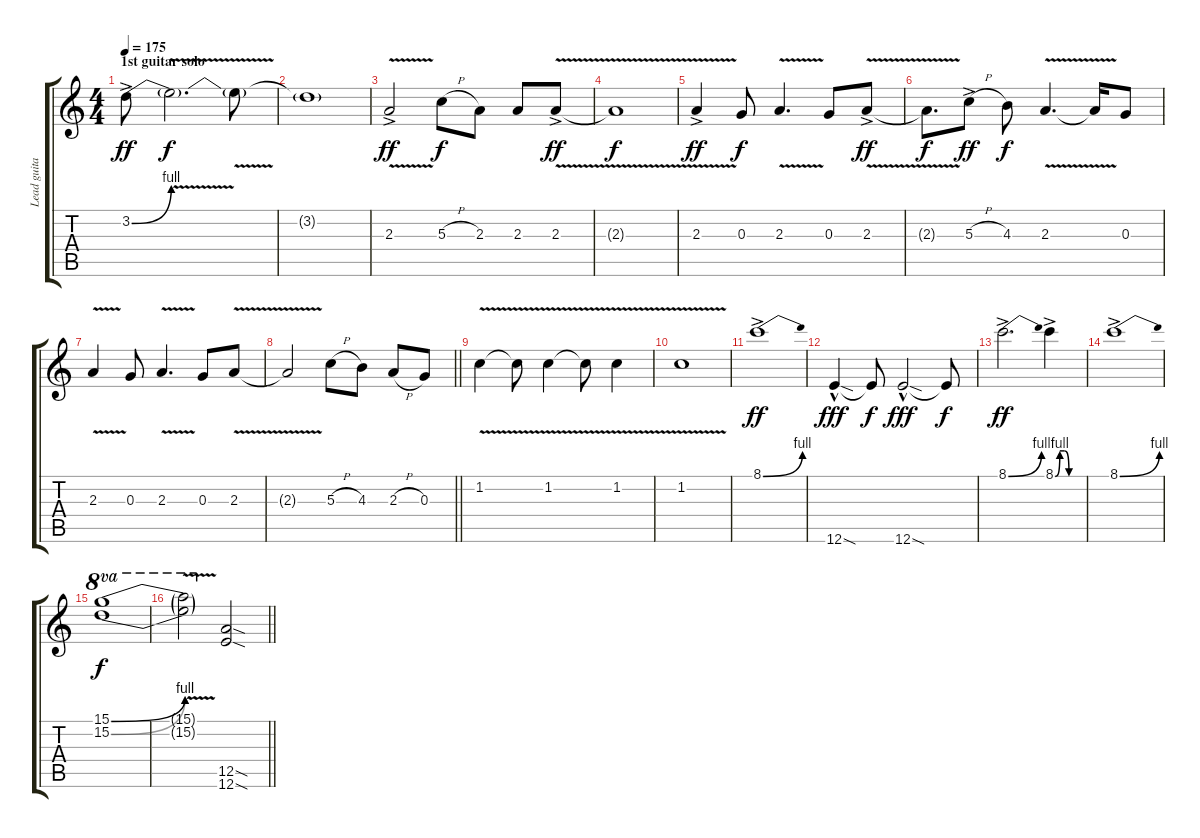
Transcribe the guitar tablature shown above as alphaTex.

\track ("Lead guitar (Jacob Binzer)" "Lead guita") {instrument overdrivenguitar}
\staff {score tabs}
\tuning (E4 B3 G3 D3 A2 E2) {hide}
\ts (4 4)
\section ("" "1st guitar solo")
\tempo 175
\clef g2
\ks c
3.2{be (bend 0 0 60 4) ac}.8{dy ff} 3.2{v t}.2{d dy f} 3.2{t}.8 |
3.2{t}.1 |
2.3{v ac}.2{dy ff} 5.3{h}.8{dy f} 2.3.8 2.3.8 2.3{v ac}.8{dy ff} |
2.3{t}.1{dy f} |
2.3{v ac}.4{dy ff} 0.3.8{dy f} 2.3{v}.4{d} 0.3.8 2.3{v ac}.8{dy ff} |
2.3{t}.8{d dy f} 5.3{h ac}.8{dy ff} 4.3.8{dy f} 2.3{v}.4{d} 2.3{t}.16 0.3.8 |
2.3{v}.4 0.3.8 2.3{v}.4{d} 0.3.8 2.3{v}.8 |
\barLineRight lightlight
2.3{t}.2 5.3{h}.8 4.3.8 2.3{h}.8 0.3.8 |
1.2{v}.4 1.2{t}.8 1.2{v}.4 1.2{t}.8 1.2{v}.4 |
1.2{v}.1 |
8.1{be (bend 0 0 60 4) ac}.1{dy ff} |
12.6{sod hac}.4{dy fff} 12.6{t}.8{dy f} 12.6{sod hac}.2{dy fff} 12.6{t}.8{dy f} |
8.1{be (bend 0 0 60 4) ac}.2{d dy ff} 8.1{be (custom 0 0 10 4 20 4 30 0 60 0) ac}.4 |
8.1{be (bend 0 0 60 4) ac}.1 |
(15.1{be (bend 0 0 60 4)} 15.2{be (bend 0 0 60 4)}).1{ot 8va dy f} |
\barLineRight lightlight
(15.1{v t} 15.2{v t}).2{ot 8va} (12.5{sod} 12.6{sod}).2
